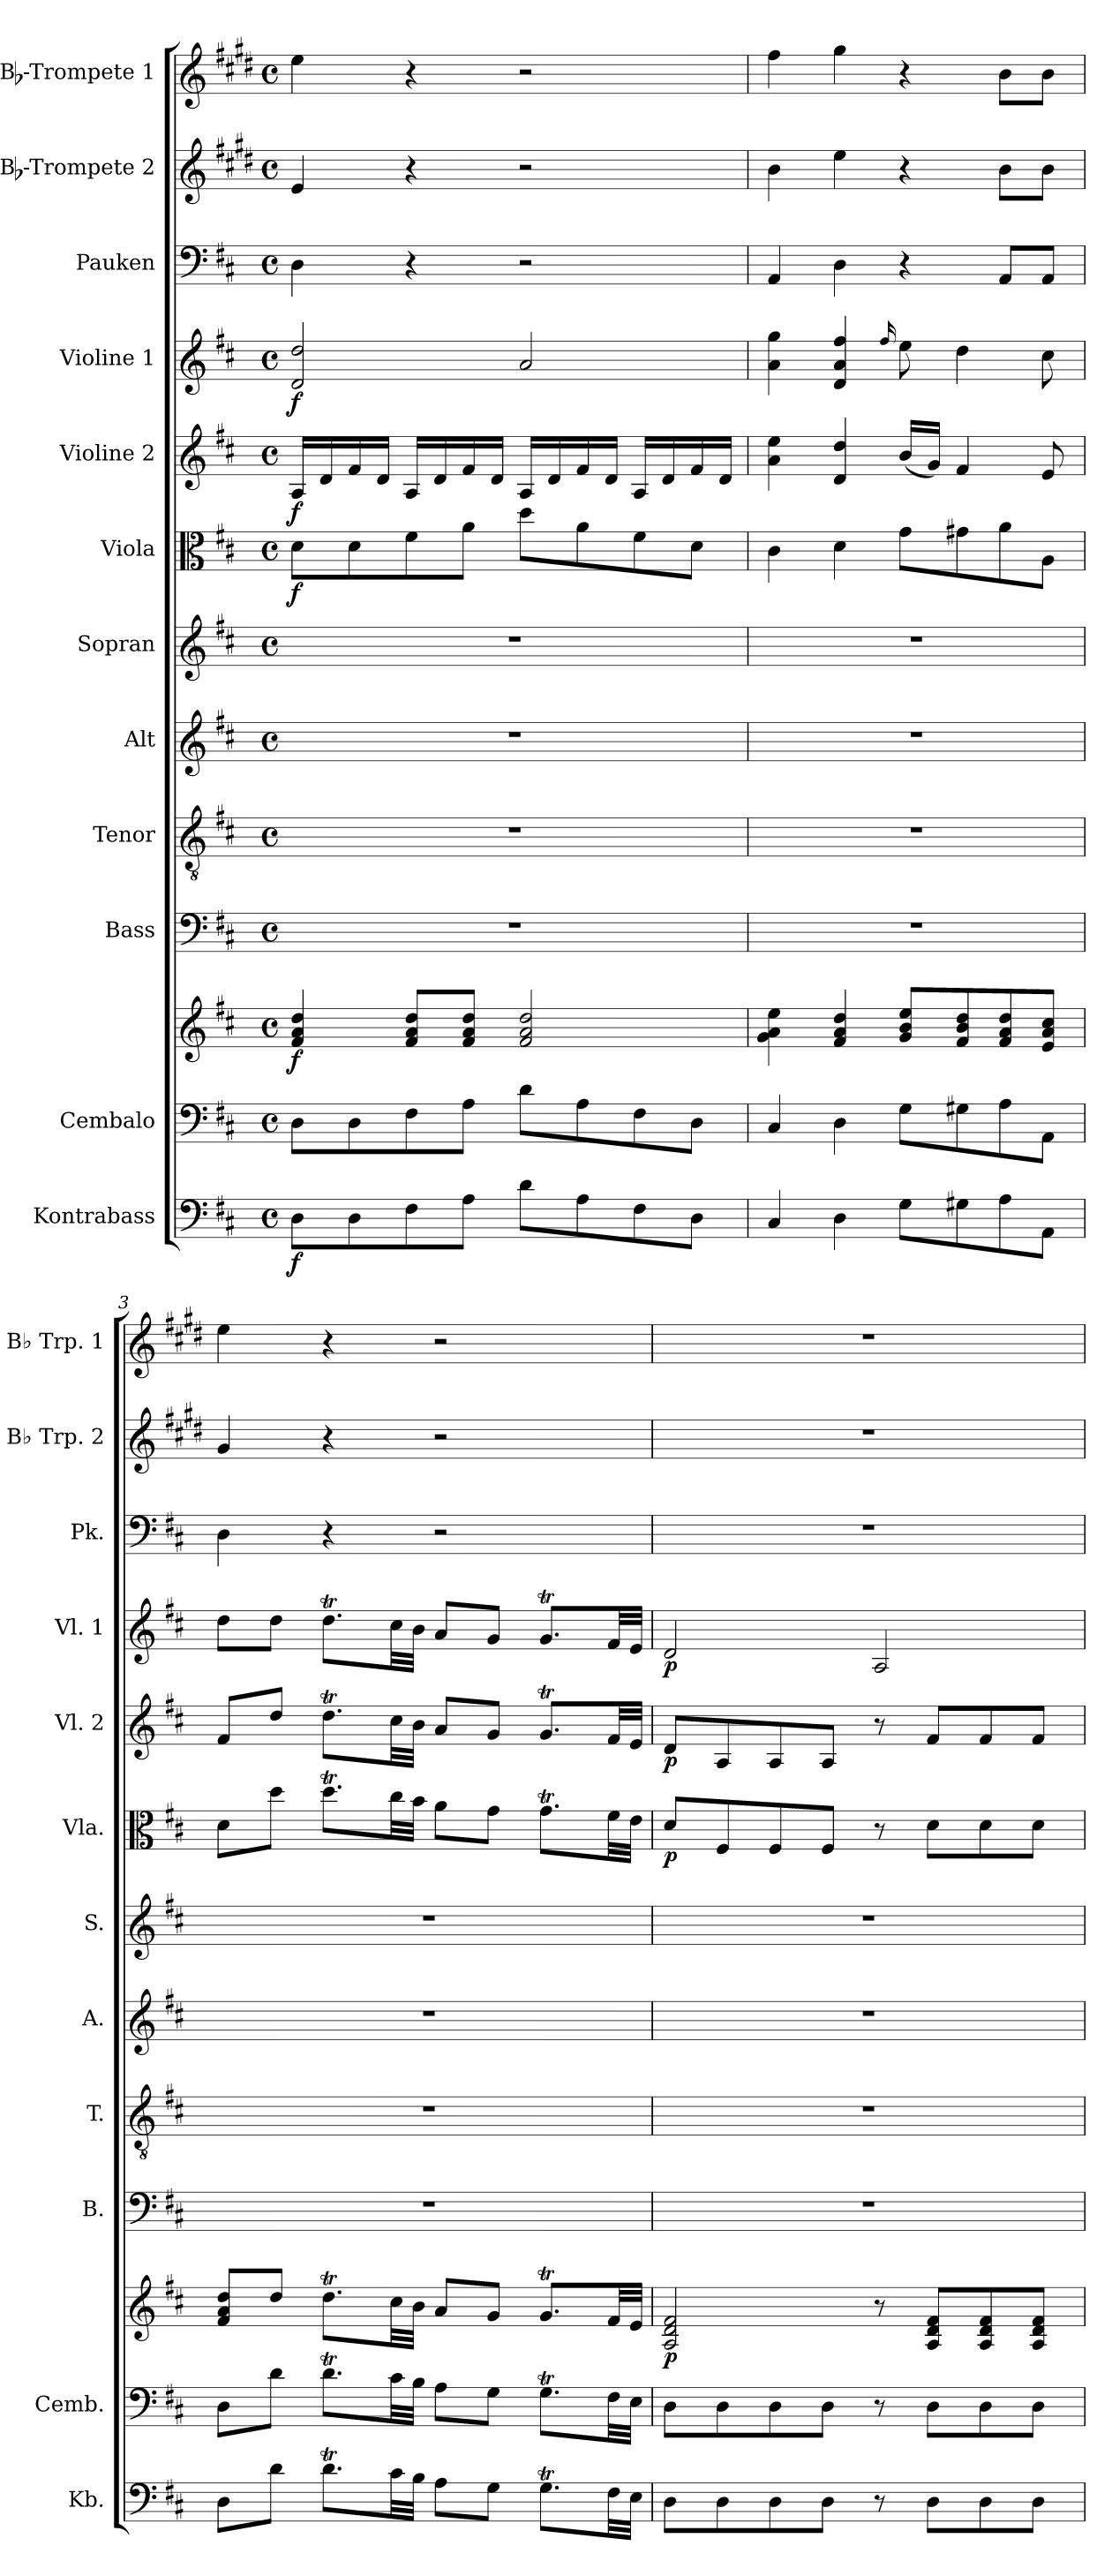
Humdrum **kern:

**kern	**dynam	**kern	**kern	**dynam	**kern	**kern	**kern	**kern	**kern	**dynam	**kern	**dynam	**kern	**dynam	**kern	**kern	**kern
*part12	*part12	*part11	*part11	*part11	*part10	*part9	*part8	*part7	*part6	*part6	*part5	*part5	*part4	*part4	*part3	*part2	*part1
*staff13	*staff13	*staff12	*staff11	*staff11/12	*staff10	*staff9	*staff8	*staff7	*staff6	*staff6	*staff5	*staff5	*staff4	*staff4	*staff3	*staff2	*staff1
*I"Kontrabass	*	*I"Cembalo	*	*	*I"Bass	*I"Tenor	*I"Alt	*I"Sopran	*I"Viola	*	*I"Violine 2	*	*I"Violine 1	*	*I"Pauken	*I"Bb-Trompete 2	*I"Bb-Trompete 1
*I'Kb.	*	*I'Cemb.	*	*	*I'B.	*I'T.	*I'A.	*I'S.	*I'Vla.	*	*I'Vl. 2	*	*I'Vl. 1	*	*I'Pk.	*I'Bb Trp. 2	*I'Bb Trp. 1
*clefF4	*	*clefF4	*clefG2	*	*clefF4	*clefGv2	*clefG2	*clefG2	*clefC3	*	*clefG2	*	*clefG2	*	*clefF4	*clefG2	*clefG2
*ITrd7c12	*	*	*	*	*	*	*	*	*	*	*	*	*	*	*	*ITrd1c2	*ITrd1c2
*k[f#c#]	*	*k[f#c#]	*k[f#c#]	*	*k[f#c#]	*k[f#c#]	*k[f#c#]	*k[f#c#]	*k[f#c#]	*	*k[f#c#]	*	*k[f#c#]	*	*k[f#c#]	*k[f#c#]	*k[f#c#]
*D:	*	*D:	*D:	*	*D:	*D:	*D:	*D:	*D:	*	*D:	*	*D:	*	*D:	*D:	*D:
*M4/4	*	*M4/4	*M4/4	*	*M4/4	*M4/4	*M4/4	*M4/4	*M4/4	*	*M4/4	*	*M4/4	*	*M4/4	*M4/4	*M4/4
*met(c)	*	*met(c)	*met(c)	*	*met(c)	*met(c)	*met(c)	*met(c)	*met(c)	*	*met(c)	*	*met(c)	*	*met(c)	*met(c)	*met(c)
=1	=1	=1	=1	=1	=1	=1	=1	=1	=1	=1	=1	=1	=1	=1	=1	=1	=1
!	!LO:DY:b	!	!	!LO:DY:b	!	!	!	!	!	!LO:DY:b	!	!LO:DY:b	!	!LO:DY:b	!	!	!
8DD\L	f	8D\L	4f#/ 4a/ 4dd/	f	1r	1r	1r	1r	8d\L	f	16A/LL	f	2d/ 2dd/	f	4D\	4d/	4dd\
.	.	.	.	.	.	.	.	.	.	.	16d/	.	.	.	.	.	.
8DD\	.	8D\	.	.	.	.	.	.	8d\	.	16f#/	.	.	.	.	.	.
.	.	.	.	.	.	.	.	.	.	.	16d/JJ	.	.	.	.	.	.
8FF#\	.	8F#\	8f#/ 8a/ 8dd/L	.	.	.	.	.	8f#\	.	16A/LL	.	.	.	4r	4r	4r
.	.	.	.	.	.	.	.	.	.	.	16d/	.	.	.	.	.	.
8AA\J	.	8A\J	8f#/ 8a/ 8dd/J	.	.	.	.	.	8a\J	.	16f#/	.	.	.	.	.	.
.	.	.	.	.	.	.	.	.	.	.	16d/JJ	.	.	.	.	.	.
8D\L	.	8d\L	2f#/ 2a/ 2dd/	.	.	.	.	.	8dd\L	.	16A/LL	.	2a/	.	2r	2r	2r
.	.	.	.	.	.	.	.	.	.	.	16d/	.	.	.	.	.	.
8AA\	.	8A\	.	.	.	.	.	.	8a\	.	16f#/	.	.	.	.	.	.
.	.	.	.	.	.	.	.	.	.	.	16d/JJ	.	.	.	.	.	.
8FF#\	.	8F#\	.	.	.	.	.	.	8f#\	.	16A/LL	.	.	.	.	.	.
.	.	.	.	.	.	.	.	.	.	.	16d/	.	.	.	.	.	.
8DD\J	.	8D\J	.	.	.	.	.	.	8d\J	.	16f#/	.	.	.	.	.	.
.	.	.	.	.	.	.	.	.	.	.	16d/JJ	.	.	.	.	.	.
=2	=2	=2	=2	=2	=2	=2	=2	=2	=2	=2	=2	=2	=2	=2	=2	=2	=2
4CC#/	.	4C#/	4g\ 4a\ 4ee\	.	1r	1r	1r	1r	4c#\	.	4a\ 4ee\	.	4a\ 4gg\	.	4AA/	4a\	4ee\
4DD\	.	4D\	4f#/ 4a/ 4dd/	.	.	.	.	.	4d\	.	4d/ 4dd/	.	4d/ 4a/ 4ff#/	.	4D\	4dd\	4ff#\
.	.	.	.	.	.	.	.	.	.	.	.	.	16qqff#/	.	.	.	.
8GG\L	.	8G\L	8g/ 8b/ 8ee/L	.	.	.	.	.	8g\L	.	(<16b/LL	.	8ee\	.	4r	4r	4r
.	.	.	.	.	.	.	.	.	.	.	16g/JJ)	.	.	.	.	.	.
8GG#X\	.	8G#X\	8f#/ 8b/ 8dd/	.	.	.	.	.	8g#X\	.	4f#/	.	4dd\	.	.	.	.
8AA\	.	8A\	8f#/ 8a/ 8dd/	.	.	.	.	.	8a\	.	.	.	.	.	8AA/L	8a\L	8a\L
8AAA\J	.	8AA\J	8e/ 8a/ 8cc#/J	.	.	.	.	.	8A\J	.	8e/	.	8cc#\	.	8AA/J	8a\J	8a\J
=3	=3	=3	=3	=3	=3	=3	=3	=3	=3	=3	=3	=3	=3	=3	=3	=3	=3
8DD\L	.	8D\L	8f#/ 8a/ 8dd/L	.	1r	1r	1r	1r	8d\L	.	8f#/L	.	8dd\L	.	4D\	4f#/	4dd\
8D\J	.	8d\J	8dd/J	.	.	.	.	.	8dd\J	.	8dd/J	.	8dd\J	.	.	.	.
8.DT\L	.	8.dT\L	8.ddT\L	.	.	.	.	.	8.ddT\L	.	8.ddT\L	.	8.ddT\L	.	4r	4r	4r
32C#\LL	.	32c#\LL	32cc#\LL	.	.	.	.	.	32cc#\LL	.	32cc#\LL	.	32cc#\LL	.	.	.	.
32BB\JJJ	.	32B\JJJ	32b\JJJ	.	.	.	.	.	32b\JJJ	.	32b\JJJ	.	32b\JJJ	.	.	.	.
8AA\L	.	8A\L	8a/L	.	.	.	.	.	8a\L	.	8a/L	.	8a/L	.	2r	2r	2r
8GG\J	.	8G\J	8g/J	.	.	.	.	.	8g\J	.	8g/J	.	8g/J	.	.	.	.
8.GGT\L	.	8.GT\L	8.gT/L	.	.	.	.	.	8.gT\L	.	8.gT/L	.	8.gT/L	.	.	.	.
32FF#\LL	.	32F#\LL	32f#/LL	.	.	.	.	.	32f#\LL	.	32f#/LL	.	32f#/LL	.	.	.	.
32EE\JJJ	.	32E\JJJ	32e/JJJ	.	.	.	.	.	32e\JJJ	.	32e/JJJ	.	32e/JJJ	.	.	.	.
=4	=4	=4	=4	=4	=4	=4	=4	=4	=4	=4	=4	=4	=4	=4	=4	=4	=4
!	!	!	!	!LO:DY:b	!	!	!	!	!	!LO:DY:b	!	!LO:DY:b	!	!LO:DY:b	!	!	!
8DD\L	.	8D\L	2A/ 2d/ 2f#/	p	1r	1r	1r	1r	8d/L	p	8d/L	p	2d/	p	1r	1r	1r
8DD\	.	8D\	.	.	.	.	.	.	8F#/	.	8A/	.	.	.	.	.	.
8DD\	.	8D\	.	.	.	.	.	.	8F#/	.	8A/	.	.	.	.	.	.
8DD\J	.	8D\J	.	.	.	.	.	.	8F#/J	.	8A/J	.	.	.	.	.	.
8r	.	8r	8r	.	.	.	.	.	8r	.	8r	.	2A/	.	.	.	.
8DD\L	.	8D\L	8A/ 8d/ 8f#/L	.	.	.	.	.	8d\L	.	8f#/L	.	.	.	.	.	.
8DD\	.	8D\	8A/ 8d/ 8f#/	.	.	.	.	.	8d\	.	8f#/	.	.	.	.	.	.
8DD\J	.	8D\J	8A/ 8d/ 8f#/J	.	.	.	.	.	8d\J	.	8f#/J	.	.	.	.	.	.
=	=	=	=	=	=	=	=	=	=	=	=	=	=	=	=	=	=
*-	*-	*-	*-	*-	*-	*-	*-	*-	*-	*-	*-	*-	*-	*-	*-	*-	*-
